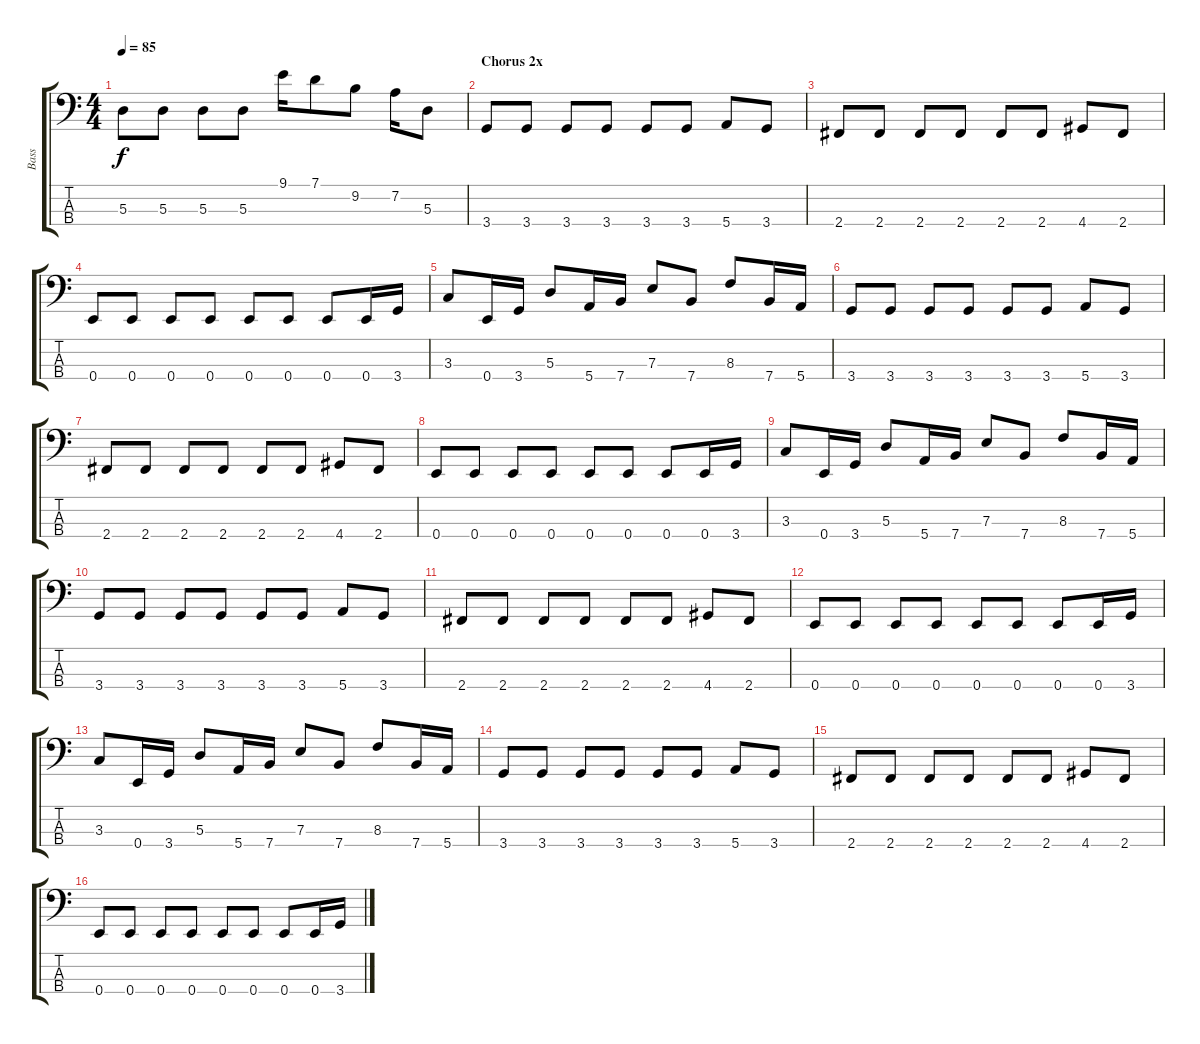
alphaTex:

\track ("Bass" "Bass") {instrument electricbasspick}
\staff {score tabs}
\tuning (G2 D2 A1 E1) {hide}
\ts (4 4)
\tempo 85
\clef f4
\ks c
5.3.8{dy f} 5.3.8 5.3.8 5.3.8 9.1.16 7.1.8 9.2.8 7.2.16 5.3.8 |
\section ("" "Chorus 2x")
3.4.8 3.4.8 3.4.8 3.4.8 3.4.8 3.4.8 5.4.8 3.4.8 |
2.4.8 2.4.8 2.4.8 2.4.8 2.4.8 2.4.8 4.4.8 2.4.8 |
0.4.8 0.4.8 0.4.8 0.4.8 0.4.8 0.4.8 0.4.8 0.4.16 3.4.16 |
3.3.8 0.4.16 3.4.16 5.3.8 5.4.16 7.4.16 7.3.8 7.4.8 8.3.8 7.4.16 5.4.16 |
3.4.8 3.4.8 3.4.8 3.4.8 3.4.8 3.4.8 5.4.8 3.4.8 |
2.4.8 2.4.8 2.4.8 2.4.8 2.4.8 2.4.8 4.4.8 2.4.8 |
0.4.8 0.4.8 0.4.8 0.4.8 0.4.8 0.4.8 0.4.8 0.4.16 3.4.16 |
3.3.8 0.4.16 3.4.16 5.3.8 5.4.16 7.4.16 7.3.8 7.4.8 8.3.8 7.4.16 5.4.16 |
3.4.8 3.4.8 3.4.8 3.4.8 3.4.8 3.4.8 5.4.8 3.4.8 |
2.4.8 2.4.8 2.4.8 2.4.8 2.4.8 2.4.8 4.4.8 2.4.8 |
0.4.8 0.4.8 0.4.8 0.4.8 0.4.8 0.4.8 0.4.8 0.4.16 3.4.16 |
3.3.8 0.4.16 3.4.16 5.3.8 5.4.16 7.4.16 7.3.8 7.4.8 8.3.8 7.4.16 5.4.16 |
3.4.8 3.4.8 3.4.8 3.4.8 3.4.8 3.4.8 5.4.8 3.4.8 |
2.4.8 2.4.8 2.4.8 2.4.8 2.4.8 2.4.8 4.4.8 2.4.8 |
0.4.8 0.4.8 0.4.8 0.4.8 0.4.8 0.4.8 0.4.8 0.4.16 3.4.16
